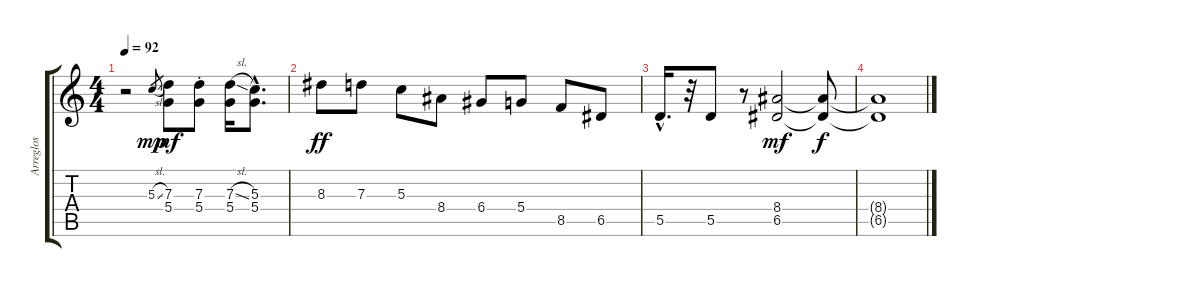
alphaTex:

\track ("Arreglos" "Arreglos") {instrument electricguitarclean}
\staff {score tabs}
\tuning (E4 B3 G3 D3 A2 E2) {hide}
\ts (4 4)
\tempo 92
\clef g2
\ks c
r.2{dy mf} 5.3{sl}.8{gr dy mp} (7.3 5.4).8{dy mf} (7.3{st} 5.4{st}).8 (7.3{sl} 5.4).16 (5.3{hac} 5.4{hac}).8{d} |
8.3.8{dy ff} 7.3.8 5.3.8 8.4.8 6.4.8 5.4.8 8.5.8 6.5.8 |
5.5{hac}.16{d} r.32 5.5.8 r.8 (8.4 6.5).2{dy mf volume 0} (8.4{t} 6.5{t}).8{dy f} |
(8.4{t} 6.5{t}).1
